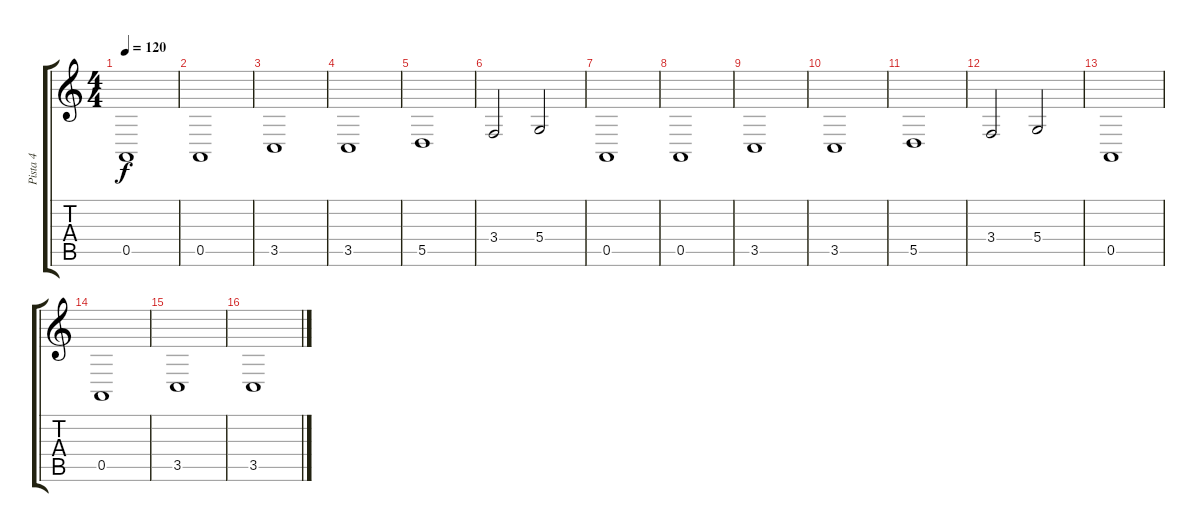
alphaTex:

\track ("Pista 4" "Pista 4") {instrument fiddle}
\staff {score tabs}
\tuning (E4 B3 G3 D3 A2 E2) {hide}
\ts (4 4)
\tempo 120
\clef g2
\ks c
0.5.1{dy f instrument fiddle} |
0.5.1 |
3.5.1 |
3.5.1 |
5.5.1 |
3.4.2 5.4.2 |
0.5.1 |
0.5.1 |
3.5.1 |
3.5.1 |
5.5.1 |
3.4.2 5.4.2 |
0.5.1 |
0.5.1 |
3.5.1 |
3.5.1
